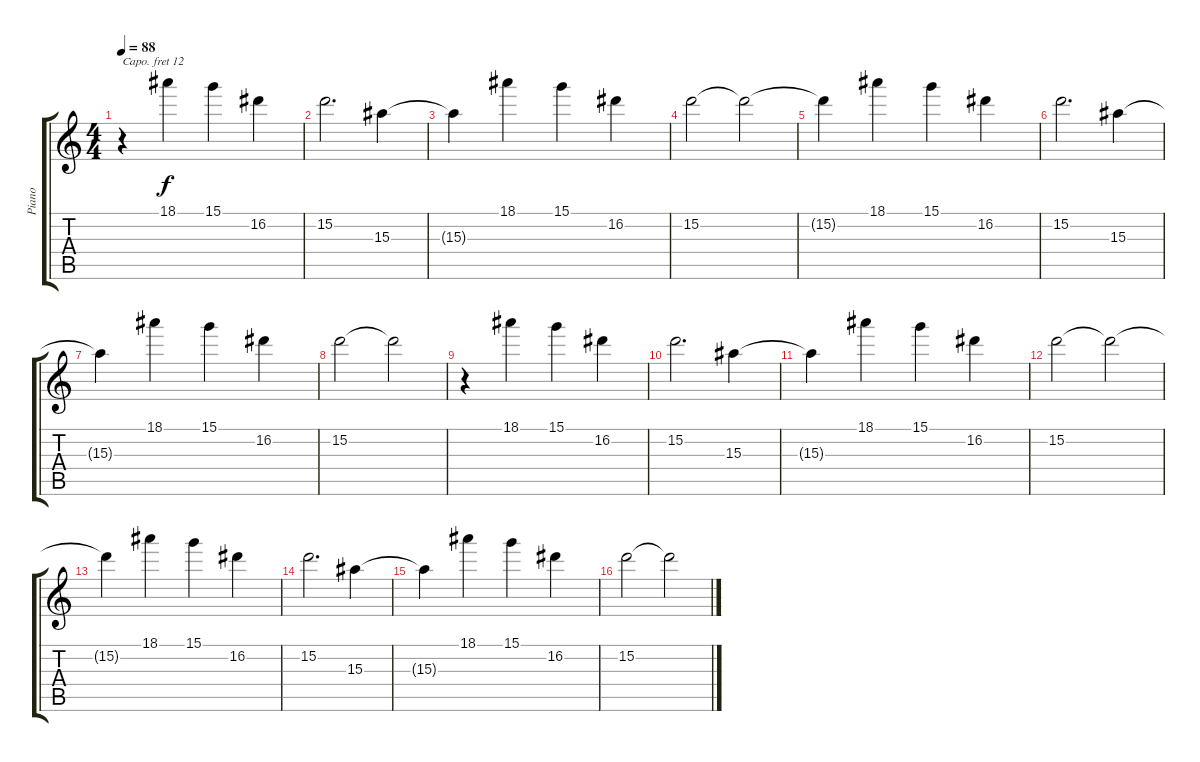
\track ("Piano" "Piano") {instrument acousticgrandpiano}
\staff {score tabs}
\capo 12
\tuning (E4 B3 G3 D3 A2 E2) {hide}
\ts (4 4)
\tempo 88
\clef g2
\ks c
r.4{dy f} 18.1.4 15.1.4 16.2.4 |
15.2.2{d} 15.3.4 |
15.3{t}.4 18.1.4 15.1.4 16.2.4 |
15.2.2 15.2{t}.2 |
15.2{t}.4 18.1.4 15.1.4 16.2.4 |
15.2.2{d} 15.3.4 |
15.3{t}.4 18.1.4 15.1.4 16.2.4 |
15.2.2 15.2{t}.2 |
r.4 18.1.4 15.1.4 16.2.4 |
15.2.2{d} 15.3.4 |
15.3{t}.4 18.1.4 15.1.4 16.2.4 |
15.2.2 15.2{t}.2 |
15.2{t}.4 18.1.4 15.1.4 16.2.4 |
15.2.2{d} 15.3.4 |
15.3{t}.4 18.1.4 15.1.4 16.2.4 |
15.2.2 15.2{t}.2
